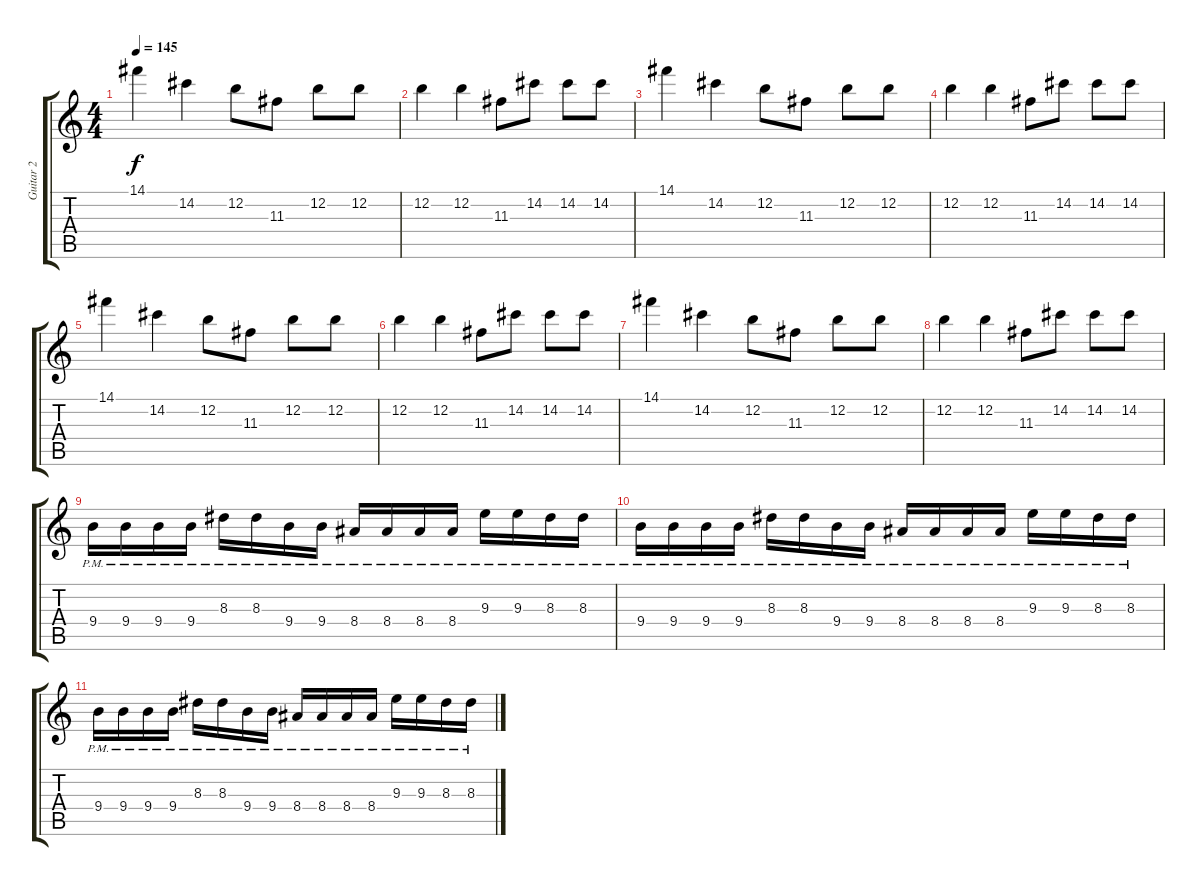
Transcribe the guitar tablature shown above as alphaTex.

\track ("Guitar 2" "Guitar 2") {instrument overdrivenguitar}
\staff {score tabs}
\tuning (E4 B3 G3 D3 A2 E2) {hide}
\ts (4 4)
\tempo 145
\clef g2
\ks c
14.1.4{dy f} 14.2.4 12.2.8 11.3.8 12.2.8 12.2.8 |
12.2.4 12.2.4 11.3.8 14.2.8 14.2.8 14.2.8 |
14.1.4 14.2.4 12.2.8 11.3.8 12.2.8 12.2.8 |
12.2.4 12.2.4 11.3.8 14.2.8 14.2.8 14.2.8 |
14.1.4 14.2.4 12.2.8 11.3.8 12.2.8 12.2.8 |
12.2.4 12.2.4 11.3.8 14.2.8 14.2.8 14.2.8 |
14.1.4 14.2.4 12.2.8 11.3.8 12.2.8 12.2.8 |
12.2.4 12.2.4 11.3.8 14.2.8 14.2.8 14.2.8 |
9.4{pm}.16{volume 3} 9.4{pm}.16 9.4{pm}.16 9.4{pm}.16 8.3{pm}.16 8.3{pm}.16 9.4{pm}.16 9.4{pm}.16 8.4{pm}.16 8.4{pm}.16 8.4{pm}.16 8.4{pm}.16 9.3{pm}.16 9.3{pm}.16 8.3{pm}.16 8.3{pm}.16 |
9.4{pm}.16{volume 2} 9.4{pm}.16 9.4{pm}.16 9.4{pm}.16 8.3{pm}.16 8.3{pm}.16 9.4{pm}.16 9.4{pm}.16 8.4{pm}.16 8.4{pm}.16 8.4{pm}.16 8.4{pm}.16 9.3{pm}.16 9.3{pm}.16 8.3{pm}.16 8.3{pm}.16 |
9.4{pm}.16{volume 3} 9.4{pm}.16 9.4{pm}.16 9.4{pm}.16 8.3{pm}.16 8.3{pm}.16 9.4{pm}.16 9.4{pm}.16 8.4{pm}.16 8.4{pm}.16 8.4{pm}.16 8.4{pm}.16 9.3{pm}.16 9.3{pm}.16 8.3{pm}.16 8.3{pm}.16
